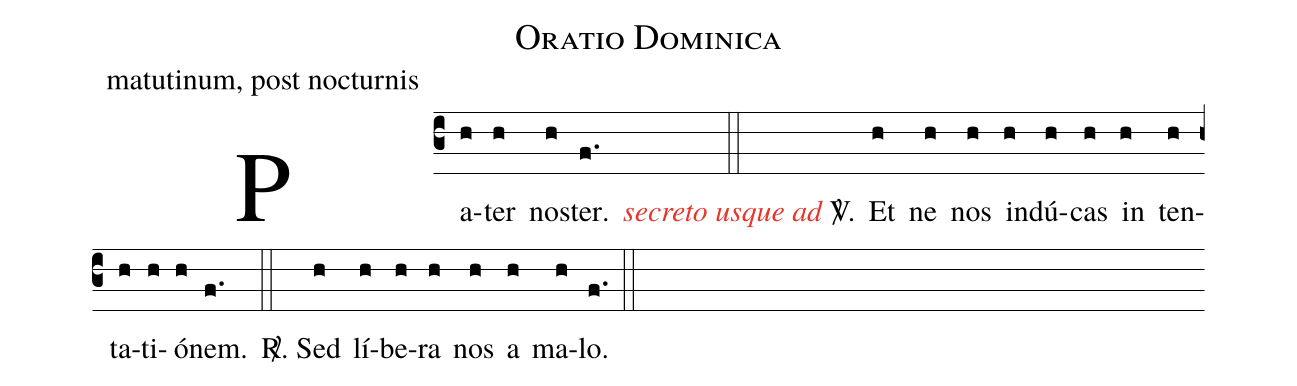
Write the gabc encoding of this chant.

name: Oratio Dominica;
office-part: matutinum, post nocturnis;
%%
(c3)
Pa(h)ter(h) nos(h)ter.(f.) <i><c>secreto usque ad</c></i> {<sp>V/</sp>.}(::)
Et(h) ne(h) nos(h) in(h)dú(h)cas(h) in(h) ten(h)ta(h)ti(h)ó(h)nem.(f.) (::)
<sp>R/</sp>. Sed(h) lí(h)be(h)ra(h) nos(h) a(h) ma(h)lo.(f.) (::)
